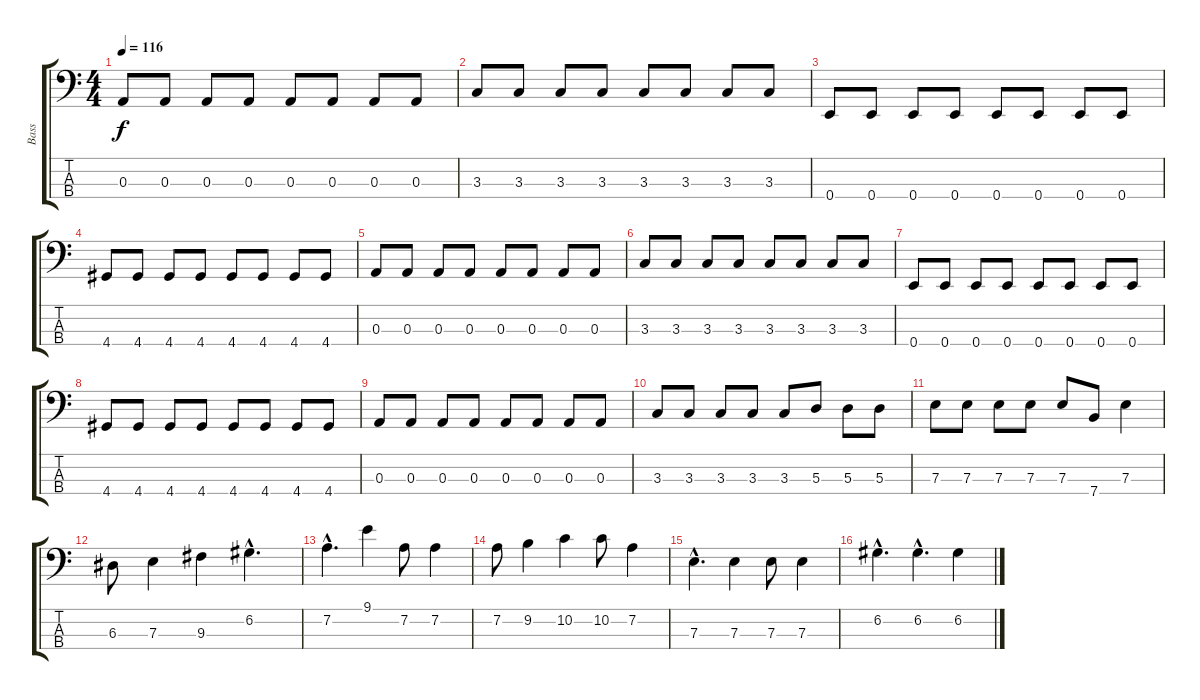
\track ("Bass" "Bass") {instrument electricbassfinger}
\staff {score tabs}
\tuning (G2 D2 A1 E1) {hide}
\ts (4 4)
\tempo 116
\clef f4
\ks c
0.3.8{dy f} 0.3.8 0.3.8 0.3.8 0.3.8 0.3.8 0.3.8 0.3.8 |
3.3.8 3.3.8 3.3.8 3.3.8 3.3.8 3.3.8 3.3.8 3.3.8 |
0.4.8 0.4.8 0.4.8 0.4.8 0.4.8 0.4.8 0.4.8 0.4.8 |
4.4.8 4.4.8 4.4.8 4.4.8 4.4.8 4.4.8 4.4.8 4.4.8 |
0.3.8 0.3.8 0.3.8 0.3.8 0.3.8 0.3.8 0.3.8 0.3.8 |
3.3.8 3.3.8 3.3.8 3.3.8 3.3.8 3.3.8 3.3.8 3.3.8 |
0.4.8 0.4.8 0.4.8 0.4.8 0.4.8 0.4.8 0.4.8 0.4.8 |
4.4.8 4.4.8 4.4.8 4.4.8 4.4.8 4.4.8 4.4.8 4.4.8 |
0.3.8 0.3.8 0.3.8 0.3.8 0.3.8 0.3.8 0.3.8 0.3.8 |
3.3.8 3.3.8 3.3.8 3.3.8 3.3.8 5.3.8 5.3.8 5.3.8 |
7.3.8 7.3.8 7.3.8 7.3.8 7.3.8 7.4.8 7.3.4 |
6.3.8 7.3.4 9.3.4 6.2{hac}.4{d} |
7.2{hac}.4{d} 9.1.4 7.2.8 7.2.4 |
7.2.8 9.2.4 10.2.4 10.2.8 7.2.4 |
7.3{hac}.4{d} 7.3.4 7.3.8 7.3.4 |
6.2{hac}.4{d} 6.2{hac}.4{d} 6.2.4
